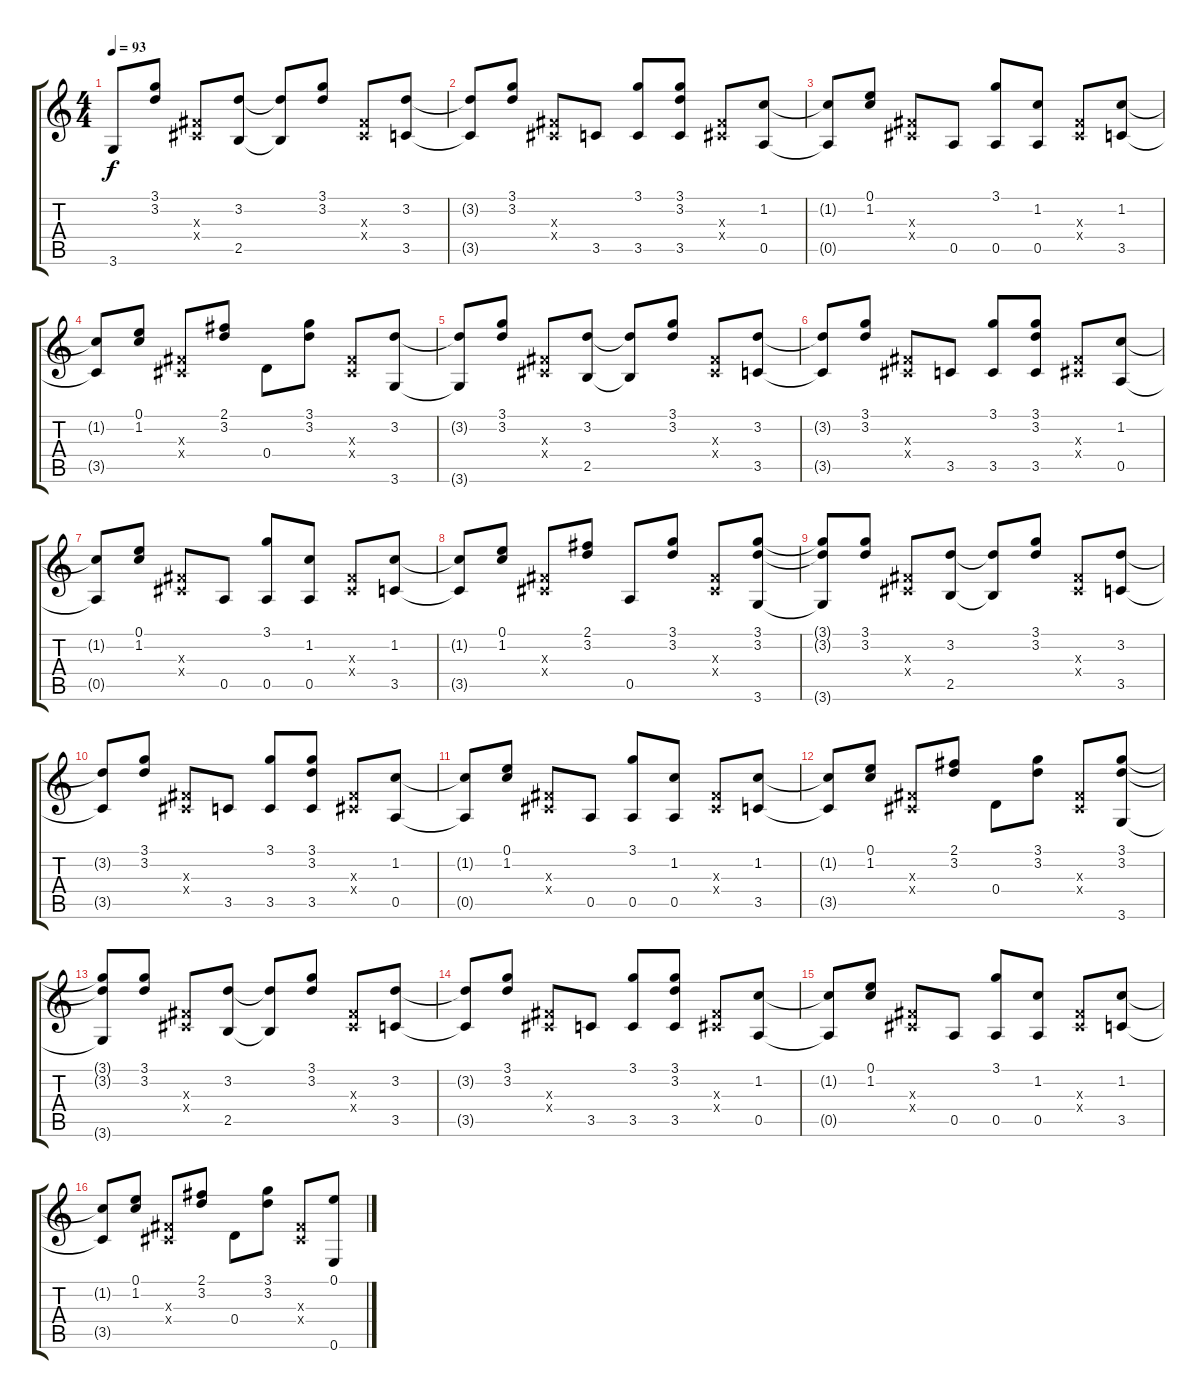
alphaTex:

\track "" {instrument acousticguitarsteel}
\staff {score tabs}
\tuning (E4 B3 G3 D3 A2 E2) {hide}
\ts (4 4)
\tempo 93
\clef g2
\ks c
3.6.8{dy f instrument acousticguitarsteel} (3.1 3.2).8 (-1.3{x} -1.4{x}).8 (3.2 2.5).8 (3.2{t} 2.5{t}).8 (3.1 3.2).8 (-1.3{x} -1.4{x}).8 (3.2 3.5).8 |
(3.2{t} 3.5{t}).8 (3.1 3.2).8 (-1.3{x} -1.4{x}).8 3.5.8 (3.1 3.5).8 (3.1 3.2 3.5).8 (-1.3{x} -1.4{x}).8 (1.2 0.5).8 |
(1.2{t} 0.5{t}).8 (0.1 1.2).8 (-1.3{x} -1.4{x}).8 0.5.8 (3.1 0.5).8 (1.2 0.5).8 (-1.3{x} -1.4{x}).8 (1.2 3.5).8 |
(1.2{t} 3.5{t}).8 (0.1 1.2).8 (-1.3{x} -1.4{x}).8 (2.1 3.2).8 0.4.8 (3.1 3.2).8 (-1.3{x} -1.4{x}).8 (3.2 3.6).8 |
(3.2{t} 3.6{t}).8 (3.1 3.2).8 (-1.3{x} -1.4{x}).8 (3.2 2.5).8 (3.2{t} 2.5{t}).8 (3.1 3.2).8 (-1.3{x} -1.4{x}).8 (3.2 3.5).8 |
(3.2{t} 3.5{t}).8 (3.1 3.2).8 (-1.3{x} -1.4{x}).8 3.5.8 (3.1 3.5).8 (3.1 3.2 3.5).8 (-1.3{x} -1.4{x}).8 (1.2 0.5).8 |
(1.2{t} 0.5{t}).8 (0.1 1.2).8 (-1.3{x} -1.4{x}).8 0.5.8 (3.1 0.5).8 (1.2 0.5).8 (-1.3{x} -1.4{x}).8 (1.2 3.5).8 |
(1.2{t} 3.5{t}).8 (0.1 1.2).8 (-1.3{x} -1.4{x}).8 (2.1 3.2).8 0.5.8 (3.1 3.2).8 (-1.3{x} -1.4{x}).8 (3.1 3.2 3.6).8 |
(3.1{t} 3.2{t} 3.6{t}).8 (3.1 3.2).8 (-1.3{x} -1.4{x}).8 (3.2 2.5).8 (3.2{t} 2.5{t}).8 (3.1 3.2).8 (-1.3{x} -1.4{x}).8 (3.2 3.5).8 |
(3.2{t} 3.5{t}).8 (3.1 3.2).8 (-1.3{x} -1.4{x}).8 3.5.8 (3.1 3.5).8 (3.1 3.2 3.5).8 (-1.3{x} -1.4{x}).8 (1.2 0.5).8 |
(1.2{t} 0.5{t}).8 (0.1 1.2).8 (-1.3{x} -1.4{x}).8 0.5.8 (3.1 0.5).8 (1.2 0.5).8 (-1.3{x} -1.4{x}).8 (1.2 3.5).8 |
(1.2{t} 3.5{t}).8 (0.1 1.2).8 (-1.3{x} -1.4{x}).8 (2.1 3.2).8 0.4.8 (3.1 3.2).8 (-1.3{x} -1.4{x}).8 (3.1 3.2 3.6).8 |
(3.1{t} 3.2{t} 3.6{t}).8 (3.1 3.2).8 (-1.3{x} -1.4{x}).8 (3.2 2.5).8 (3.2{t} 2.5{t}).8 (3.1 3.2).8 (-1.3{x} -1.4{x}).8 (3.2 3.5).8 |
(3.2{t} 3.5{t}).8 (3.1 3.2).8 (-1.3{x} -1.4{x}).8 3.5.8 (3.1 3.5).8 (3.1 3.2 3.5).8 (-1.3{x} -1.4{x}).8 (1.2 0.5).8 |
(1.2{t} 0.5{t}).8 (0.1 1.2).8 (-1.3{x} -1.4{x}).8 0.5.8 (3.1 0.5).8 (1.2 0.5).8 (-1.3{x} -1.4{x}).8 (1.2 3.5).8 |
(1.2{t} 3.5{t}).8 (0.1 1.2).8 (-1.3{x} -1.4{x}).8 (2.1 3.2).8 0.4.8 (3.1 3.2).8 (-1.3{x} -1.4{x}).8 (0.1 0.6).8
